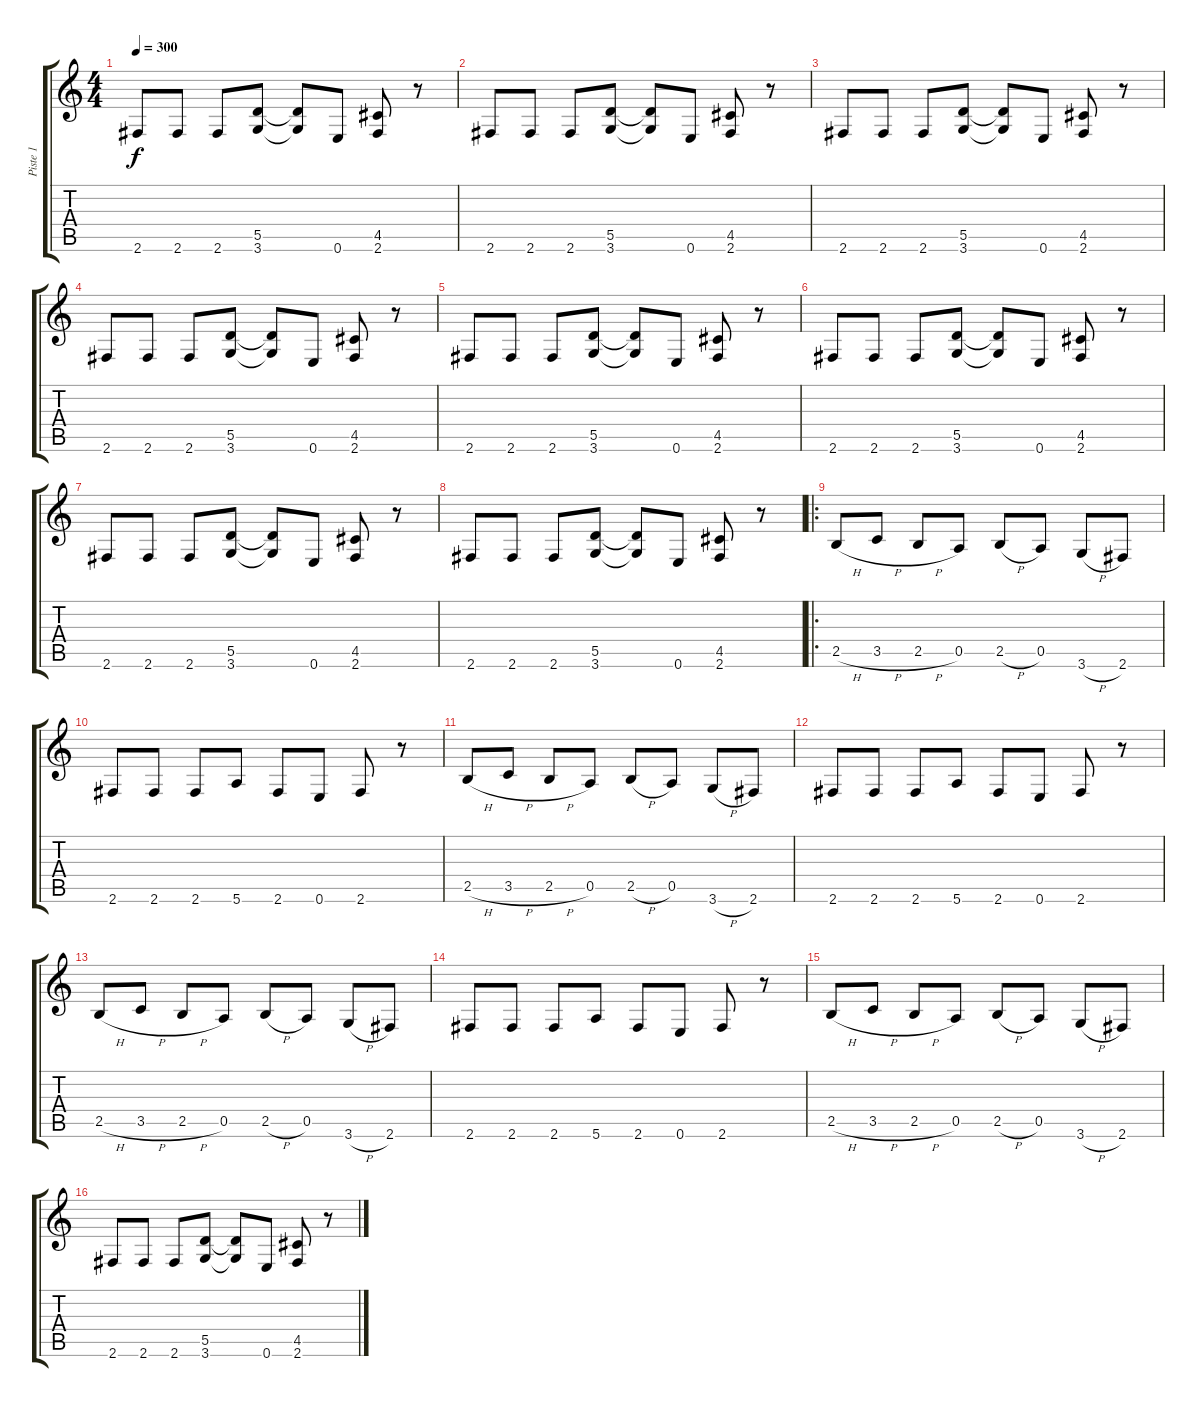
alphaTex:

\track ("Piste 1" "Piste 1") {instrument distortionguitar}
\staff {score tabs}
\tuning (E4 B3 G3 D3 A2 E2) {hide}
\ts (4 4)
\tempo 300
\clef g2
\ks c
2.6.8{dy f} 2.6.8 2.6.8 (5.5 3.6).8 (5.5{t} 3.6{t}).8 0.6.8 (4.5 2.6).8 r.8 |
2.6.8 2.6.8 2.6.8 (5.5 3.6).8 (5.5{t} 3.6{t}).8 0.6.8 (4.5 2.6).8 r.8 |
2.6.8 2.6.8 2.6.8 (5.5 3.6).8 (5.5{t} 3.6{t}).8 0.6.8 (4.5 2.6).8 r.8 |
2.6.8 2.6.8 2.6.8 (5.5 3.6).8 (5.5{t} 3.6{t}).8 0.6.8 (4.5 2.6).8 r.8 |
2.6.8 2.6.8 2.6.8 (5.5 3.6).8 (5.5{t} 3.6{t}).8 0.6.8 (4.5 2.6).8 r.8 |
2.6.8 2.6.8 2.6.8 (5.5 3.6).8 (5.5{t} 3.6{t}).8 0.6.8 (4.5 2.6).8 r.8 |
2.6.8 2.6.8 2.6.8 (5.5 3.6).8 (5.5{t} 3.6{t}).8 0.6.8 (4.5 2.6).8 r.8 |
2.6.8 2.6.8 2.6.8 (5.5 3.6).8 (5.5{t} 3.6{t}).8 0.6.8 (4.5 2.6).8 r.8 |
\ro
2.5{h}.8 3.5{h}.8 2.5{h}.8 0.5.8 2.5{h}.8 0.5.8 3.6{h}.8 2.6.8 |
2.6.8 2.6.8 2.6.8 5.6.8 2.6.8 0.6.8 2.6.8 r.8 |
2.5{h}.8 3.5{h}.8 2.5{h}.8 0.5.8 2.5{h}.8 0.5.8 3.6{h}.8 2.6.8 |
2.6.8 2.6.8 2.6.8 5.6.8 2.6.8 0.6.8 2.6.8 r.8 |
2.5{h}.8 3.5{h}.8 2.5{h}.8 0.5.8 2.5{h}.8 0.5.8 3.6{h}.8 2.6.8 |
2.6.8 2.6.8 2.6.8 5.6.8 2.6.8 0.6.8 2.6.8 r.8 |
2.5{h}.8 3.5{h}.8 2.5{h}.8 0.5.8 2.5{h}.8 0.5.8 3.6{h}.8 2.6.8 |
2.6.8 2.6.8 2.6.8 (5.5 3.6).8 (5.5{t} 3.6{t}).8 0.6.8 (4.5 2.6).8 r.8
